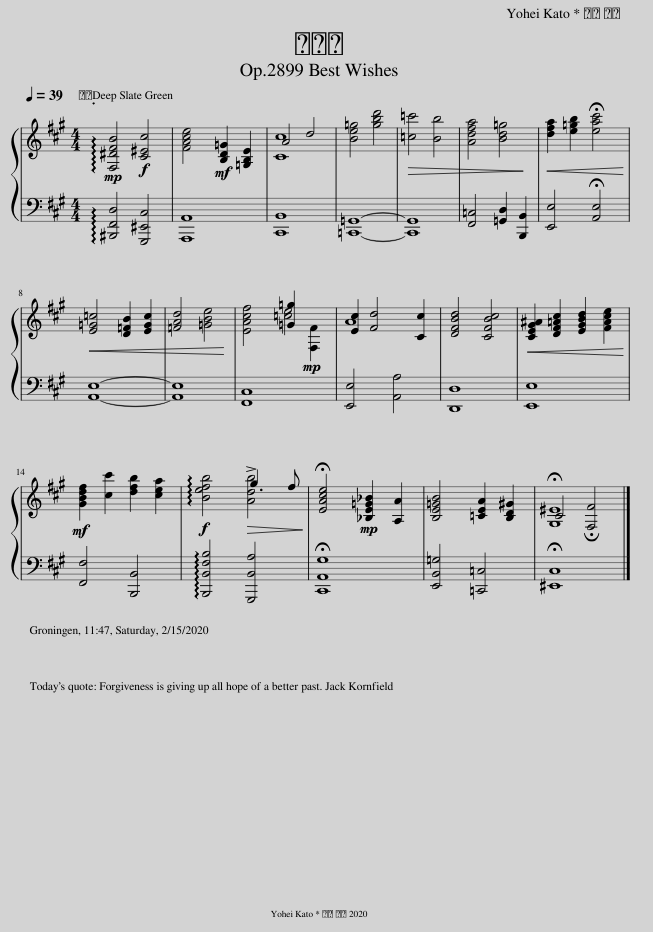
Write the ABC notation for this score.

X:1
%%score { ( 1 3 ) | 2 }
L:1/8
Q:1/4=39
M:4/4
I:linebreak $
K:A
V:1 treble
V:3 treble
V:2 bass
V:1
!mp! !arpeggio![F,^DFB]4!f! [C^Ec]4 | [FAce]4!mf! [B,D=G]2 [=G,B,E]2 | A4 d4 | [Be=g]4 [gbd']4 |!>(! [=c=c']4 [Bb]4!>)! | %5
 [Adfa]4 [Bd=g]4 |!<(! [dfa]2 [e=gb]2 !fermata![eac']4!<)! |$!<(! [E=G=c]4 [D=FB]2 [EGc]2!<)! | [=FAd]4 [=GBe]4 | [EAcf]4 [=ce]4 | %10
 [Ec]2 [Fd]4 [Cc]2 | [DFBd]4 [CFBc]4 |!<(! [CEG^A]2 [DF=Ac]2 [EGBd]2 [FAce]2!<)! |$!mf! [GBdf]2 [cc']2 [dfb]2 [cea]2 |!f! !arpeggio![Befb]4!>(! !>![Adb]4!>)! | %15
 !fermata![EAce]4!mp! [_B,E=G_B]2 [A,A]2 | [B,E=GB]4 [=CEA]2 [B,D^G]2 | C4 !fermata![F,F]4 |] %18
V:2
 !arpeggio![^B,,,F,,D,]4 [G,,,^E,,C,]4 | [A,,,A,,]8 | [C,,B,,]8 | [=C,,=G,,]8- | [C,,G,,]8 | %5
 [F,,=C,]4 [=G,,D,]2 [B,,,B,,]2 | [E,,E,]4 !fermata![A,,E,]4 |$ [A,,E,]8- | [A,,E,]8 | [F,,C,]8 | %10
 [E,,E,]4 [A,,A,]4 | [D,,D,]8 | [E,,E,]8 |$ [F,,F,]4 [B,,,B,,]4 | !arpeggio![B,,,B,,F,B,]4 [G,,,B,,A,]4 | %15
 !fermata![C,,A,,G,]8 | [E,,B,,=G,]4 [=C,,=C,]4 | !fermata![^E,,C,]8 |] %18
V:3
 x8 | x8 | [Cc]8 | x8 | x8 | %5
 x8 | x8 |$ x8 | x8 | x4 [=G=g]2!mp! [F,F]2 | %10
 A8 | x8 | x8 |$ x8 | x4 g3 f | %15
 x8 | x8 | !fermata![G,^E]8 |] %18
